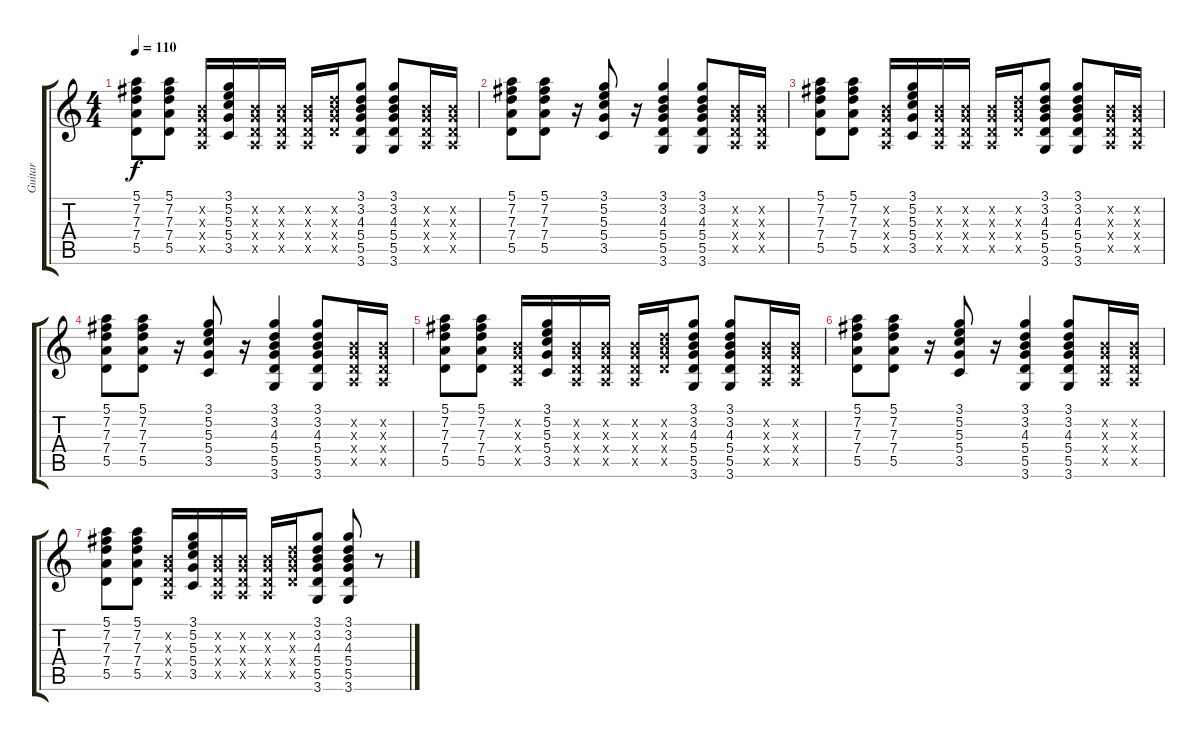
\track ("Guitar" "Guitar") {instrument distortionguitar}
\staff {score tabs}
\tuning (E4 B3 G3 D3 A2 E2) {hide}
\ts (4 4)
\tempo 110
\clef g2
\ks c
(5.1 7.2 7.3 7.4 5.5).8{dy f} (5.1 7.2 7.3 7.4 5.5).8 (0.2{x} 0.3{x} 0.4{x} 0.5{x}).16 (3.1 5.2 5.3 5.4 3.5).16 (0.2{x} 0.3{x} 0.4{x} 0.5{x}).16 (0.2{x} 0.3{x} 0.4{x} 0.5{x}).16 (0.2{x} 0.3{x} 0.4{x} 0.5{x}).16 (3.2{x} 4.3{x} 5.4{x} 5.5{x}).16 (3.1 3.2 4.3 5.4 5.5 3.6).8 (3.1 3.2 4.3 5.4 5.5 3.6).8 (0.2{x} 0.3{x} 0.4{x} 0.5{x}).16 (0.2{x} 0.3{x} 0.4{x} 0.5{x}).16 |
(5.1 7.2 7.3 7.4 5.5).8 (5.1 7.2 7.3 7.4 5.5).8 r.16 (3.1 5.2 5.3 5.4 3.5).8 r.16 (3.1 3.2 4.3 5.4 5.5 3.6).4 (3.1 3.2 4.3 5.4 5.5 3.6).8 (0.2{x} 0.3{x} 0.4{x} 0.5{x}).16 (0.2{x} 0.3{x} 0.4{x} 0.5{x}).16 |
(5.1 7.2 7.3 7.4 5.5).8 (5.1 7.2 7.3 7.4 5.5).8 (0.2{x} 0.3{x} 0.4{x} 0.5{x}).16 (3.1 5.2 5.3 5.4 3.5).16 (0.2{x} 0.3{x} 0.4{x} 0.5{x}).16 (0.2{x} 0.3{x} 0.4{x} 0.5{x}).16 (0.2{x} 0.3{x} 0.4{x} 0.5{x}).16 (3.2{x} 4.3{x} 5.4{x} 5.5{x}).16 (3.1 3.2 4.3 5.4 5.5 3.6).8 (3.1 3.2 4.3 5.4 5.5 3.6).8 (0.2{x} 0.3{x} 0.4{x} 0.5{x}).16 (0.2{x} 0.3{x} 0.4{x} 0.5{x}).16 |
(5.1 7.2 7.3 7.4 5.5).8 (5.1 7.2 7.3 7.4 5.5).8 r.16 (3.1 5.2 5.3 5.4 3.5).8 r.16 (3.1 3.2 4.3 5.4 5.5 3.6).4 (3.1 3.2 4.3 5.4 5.5 3.6).8 (0.2{x} 0.3{x} 0.4{x} 0.5{x}).16 (0.2{x} 0.3{x} 0.4{x} 0.5{x}).16 |
(5.1 7.2 7.3 7.4 5.5).8 (5.1 7.2 7.3 7.4 5.5).8 (0.2{x} 0.3{x} 0.4{x} 0.5{x}).16 (3.1 5.2 5.3 5.4 3.5).16 (0.2{x} 0.3{x} 0.4{x} 0.5{x}).16 (0.2{x} 0.3{x} 0.4{x} 0.5{x}).16 (0.2{x} 0.3{x} 0.4{x} 0.5{x}).16 (3.2{x} 4.3{x} 5.4{x} 5.5{x}).16 (3.1 3.2 4.3 5.4 5.5 3.6).8 (3.1 3.2 4.3 5.4 5.5 3.6).8 (0.2{x} 0.3{x} 0.4{x} 0.5{x}).16 (0.2{x} 0.3{x} 0.4{x} 0.5{x}).16 |
(5.1 7.2 7.3 7.4 5.5).8 (5.1 7.2 7.3 7.4 5.5).8 r.16 (3.1 5.2 5.3 5.4 3.5).8 r.16 (3.1 3.2 4.3 5.4 5.5 3.6).4 (3.1 3.2 4.3 5.4 5.5 3.6).8 (0.2{x} 0.3{x} 0.4{x} 0.5{x}).16 (0.2{x} 0.3{x} 0.4{x} 0.5{x}).16 |
(5.1 7.2 7.3 7.4 5.5).8 (5.1 7.2 7.3 7.4 5.5).8 (0.2{x} 0.3{x} 0.4{x} 0.5{x}).16 (3.1 5.2 5.3 5.4 3.5).16 (0.2{x} 0.3{x} 0.4{x} 0.5{x}).16 (0.2{x} 0.3{x} 0.4{x} 0.5{x}).16 (0.2{x} 0.3{x} 0.4{x} 0.5{x}).16 (3.2{x} 4.3{x} 5.4{x} 5.5{x}).16 (3.1 3.2 4.3 5.4 5.5 3.6).8 (3.1 3.2 4.3 5.4 5.5 3.6).8 r.8
